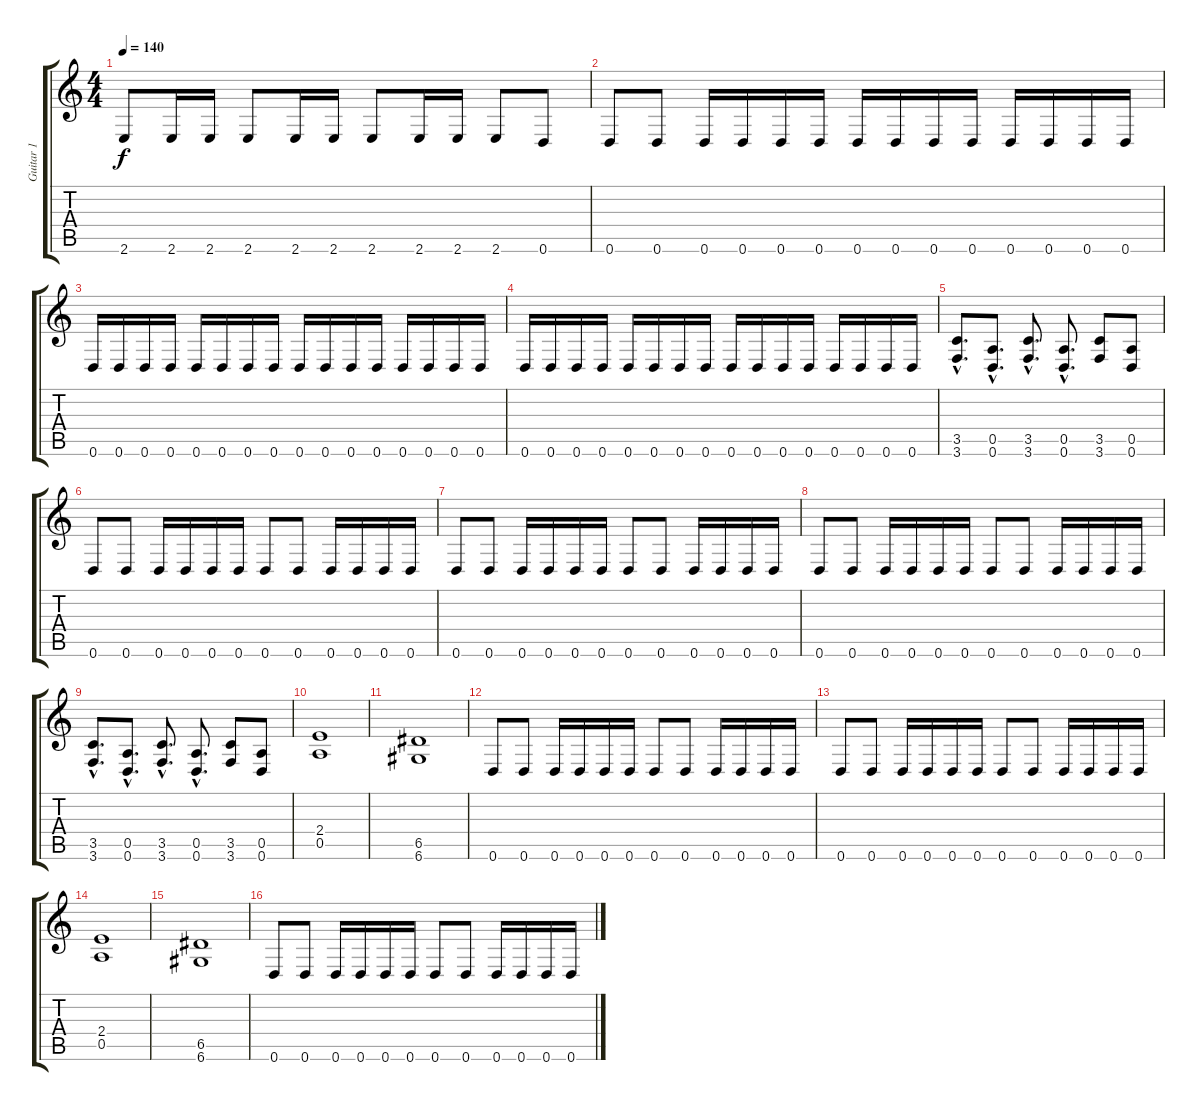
\track ("Guitar 1" "Guitar 1") {instrument distortionguitar}
\staff {score tabs}
\tuning (E4 B3 G3 D3 A2 D2) {hide}
\ts (4 4)
\tempo 140
\clef g2
\ks c
2.6.8{dy f} 2.6.16 2.6.16 2.6.8 2.6.16 2.6.16 2.6.8 2.6.16 2.6.16 2.6.8 0.6.8 |
0.6.8 0.6.8 0.6.16 0.6.16 0.6.16 0.6.16 0.6.16 0.6.16 0.6.16 0.6.16 0.6.16 0.6.16 0.6.16 0.6.16 |
0.6.16 0.6.16 0.6.16 0.6.16 0.6.16 0.6.16 0.6.16 0.6.16 0.6.16 0.6.16 0.6.16 0.6.16 0.6.16 0.6.16 0.6.16 0.6.16 |
0.6.16 0.6.16 0.6.16 0.6.16 0.6.16 0.6.16 0.6.16 0.6.16 0.6.16 0.6.16 0.6.16 0.6.16 0.6.16 0.6.16 0.6.16 0.6.16 |
(3.5{hac} 3.6{hac}).8{d} (0.5{hac} 0.6{hac}).8{d} (3.5{hac} 3.6{hac}).8{d} (0.5{hac} 0.6{hac}).8{d} (3.5 3.6).8 (0.5 0.6).8 |
0.6.8 0.6.8 0.6.16 0.6.16 0.6.16 0.6.16 0.6.8 0.6.8 0.6.16 0.6.16 0.6.16 0.6.16 |
0.6.8 0.6.8 0.6.16 0.6.16 0.6.16 0.6.16 0.6.8 0.6.8 0.6.16 0.6.16 0.6.16 0.6.16 |
0.6.8 0.6.8 0.6.16 0.6.16 0.6.16 0.6.16 0.6.8 0.6.8 0.6.16 0.6.16 0.6.16 0.6.16 |
(3.5{hac} 3.6{hac}).8{d} (0.5{hac} 0.6{hac}).8{d} (3.5{hac} 3.6{hac}).8{d} (0.5{hac} 0.6{hac}).8{d} (3.5 3.6).8 (0.5 0.6).8 |
(2.4 0.5).1 |
(6.5 6.6).1 |
0.6.8 0.6.8 0.6.16 0.6.16 0.6.16 0.6.16 0.6.8 0.6.8 0.6.16 0.6.16 0.6.16 0.6.16 |
0.6.8 0.6.8 0.6.16 0.6.16 0.6.16 0.6.16 0.6.8 0.6.8 0.6.16 0.6.16 0.6.16 0.6.16 |
(2.4 0.5).1 |
(6.5 6.6).1 |
0.6.8 0.6.8 0.6.16 0.6.16 0.6.16 0.6.16 0.6.8 0.6.8 0.6.16 0.6.16 0.6.16 0.6.16
